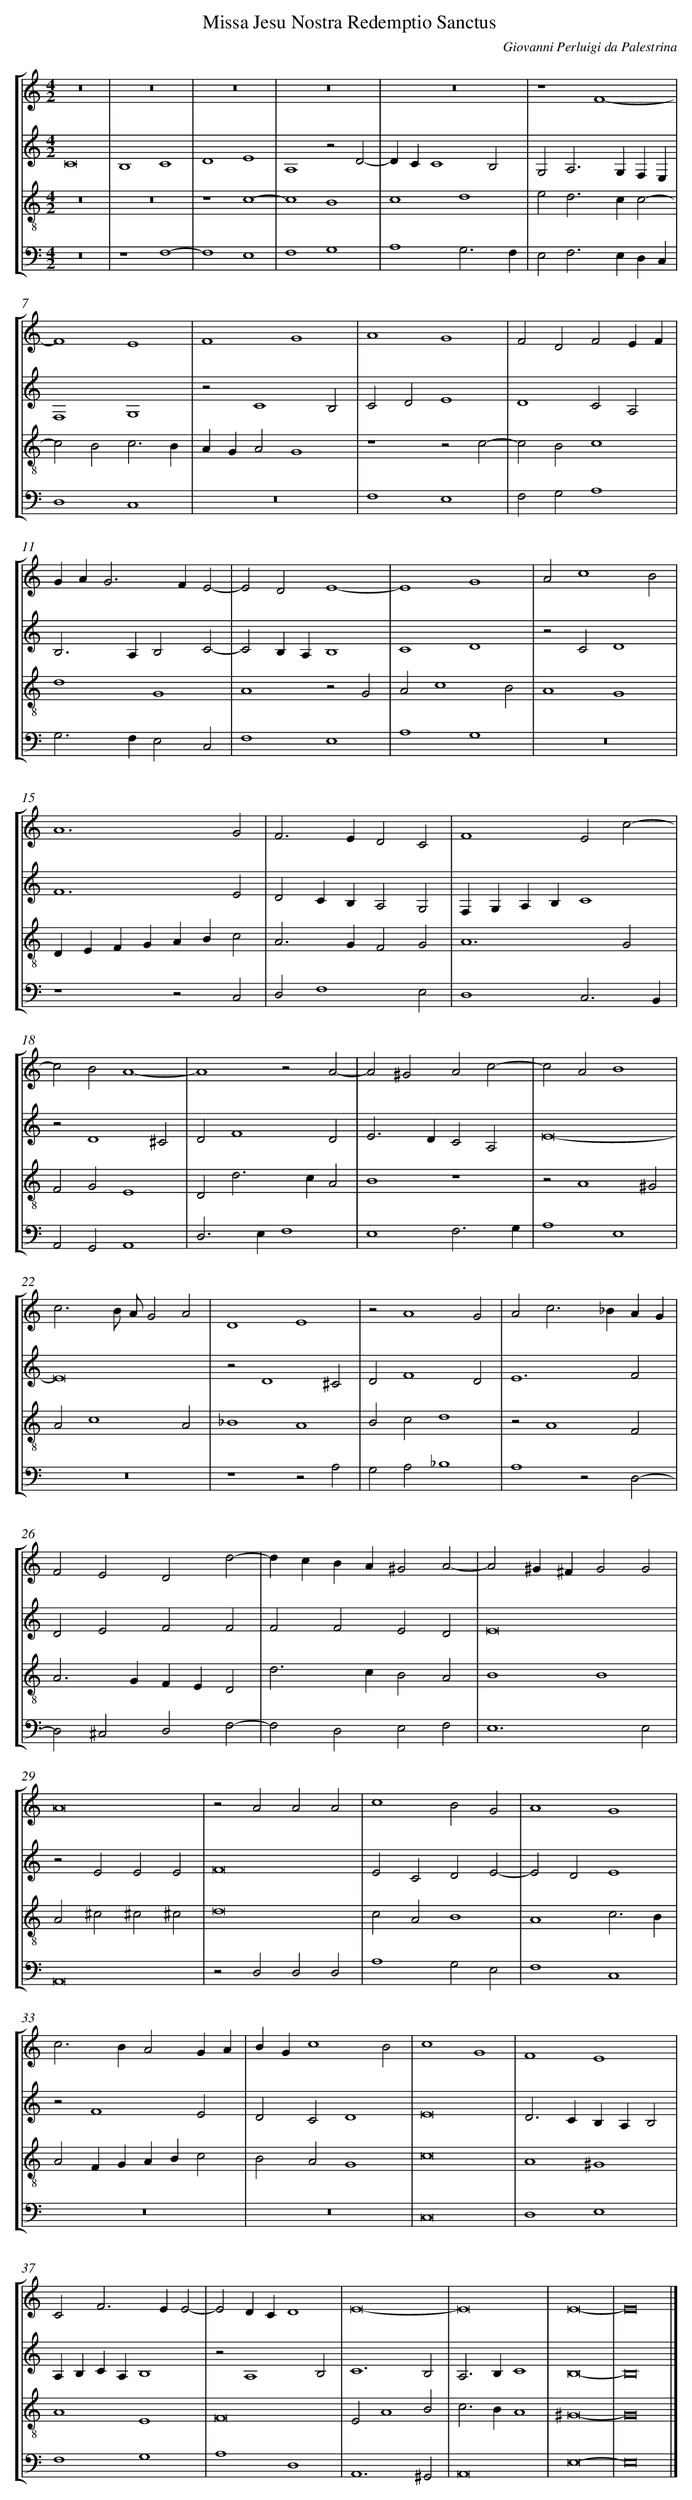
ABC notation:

X:1
T: Missa Jesu Nostra Redemptio Sanctus
C: Giovanni Perluigi da Palestrina
L: 1/4
M: 4/2
%%staves [1 2 3 4]
V: 1 clef=treble
V: 2 clef=treble
V: 3 clef=treble-8
V: 4 clef=bass
K: C
[V:1] z8 |
[V:2] C8 |
[V:3] z8 |
[V:4] z8 |
[V:1] z8 |
[V:2] B,4C4 |
[V:3] z8 |
[V:4] z4F,4- |
[V:1] z8 |
[V:2] D4E4 |
[V:3] z4c4- |
[V:4] F,4E,4 |
[V:1] z8 |
[V:2] A,4z2D2- |
[V:3] c4B4 |
[V:4] F,4G,4 |
[V:1] z8 |
[V:2] DCC4B,2 |
[V:3] c4d4 |
[V:4] A,4G,3F, |
[V:1] z4F4- |
[V:2] G,2A,2>G,2F,E, |
[V:3] e2d2>c2c2- |
[V:4] E,2F,2>E,2D,C, |
[V:1] F4E4 |
[V:2] F,4G,4 |
[V:3] c2B2c3B |
[V:4] D,4C,4 |
[V:1] F4G4 |
[V:2] z2C4B,2 |
[V:3] AGA2G4 |
[V:4] z8 |
[V:1] A4G4 |
[V:2] C2D2E4 |
[V:3] z4z2c2- |
[V:4] F,4E,4 |
[V:1] F2D2F2EF |
[V:2] D4C2A,2 |
[V:3] c2B2c4 |
[V:4] F,2G,2A,4 |
[V:1] GA2<G2FE2- |
[V:2] B,2>A,2B,2C2- |
[V:3] d4G4 |
[V:4] G,2>F,2E,2C,2 |
[V:1] E2D2E4- |
[V:2] C2B,A,B,4 |
[V:3] A4z2G2 |
[V:4] F,4E,4 |
[V:1] E4G4 |
[V:2] C4D4 |
[V:3] A2c4B2 |
[V:4] A,4G,4 |
[V:1] A2c4B2 |
[V:2] z2C2D4 |
[V:3] A4G4 |
[V:4] z8 |
[V:1] A6G2 |
[V:2] F6E2 |
[V:3] DEFGABc2 |
[V:4] z4z2C,2 |
[V:1] F2>E2D2C2 |
[V:2] D2CB,A,2G,2 |
[V:3] A2>G2F2G2 |
[V:4] D,2F,4E,2 |
[V:1] F4E2c2- |
[V:2] F,G,A,B,C4 |
[V:3] A6G2 |
[V:4] D,4C,3B,, |
[V:1] c2B2A4- |
[V:2] z2D4^C2 |
[V:3] F2G2E4 |
[V:4] A,,2G,,2A,,4 |
[V:1] A4z2A2- |
[V:2] D2F4D2 |
[V:3] D2d2>c2A2 |
[V:4] D,2>E,2F,4 |
[V:1] A2^G2A2c2- |
[V:2] E2>D2C2A,2 |
[V:3] B4z4 |
[V:4] E,4F,3G, |
[V:1] c2A2B4 |
[V:2] E8- |
[V:3] z2A4^G2 |
[V:4] A,4E,4 |
[V:1] c3B/ A/G2A2 |
[V:2] E8 |
[V:3] A2c4A2 |
[V:4] z8 |
[V:1] D4E4 |
[V:2] z2D4^C2 |
[V:3] _B4A4 |
[V:4] z4z2A,2 |
[V:1] z2A4G2 |
[V:2] D2F4D2 |
[V:3] B2c2d4 |
[V:4] G,2A,2_B,4 |
[V:1] A2c2>_B2AG |
[V:2] E6F2 |
[V:3] z2A4F2 |
[V:4] A,4z2D,2- |
[V:1] F2E2D2d2- |
[V:2] D2E2F2F2 |
[V:3] A2>G2FED2 |
[V:4] D,2^C,2D,2F,2- |
[V:1] dcBA^G2A2- |
[V:2] F2F2E2D2 |
[V:3] d2>c2B2A2 |
[V:4] F,2D,2E,2F,2 |
[V:1] A2^G^FG2G2 |
[V:2] E8 |
[V:3] B4B4 |
[V:4] E,6E,2 |
[V:1] A8 |
[V:2] z2E2E2E2 |
[V:3] A2^c2^c2^c2 |
[V:4] A,,8 |
[V:1] z2A2A2A2 |
[V:2] F8 |
[V:3] d8 |
[V:4] z2D,2D,2D,2 |
[V:1] c4B2G2 |
[V:2] E2C2D2E2- |
[V:3] c2A2B4 |
[V:4] A,4G,2E,2 |
[V:1] A4G4 |
[V:2] E2D2E4 |
[V:3] A4c3B |
[V:4] F,4C,4 |
[V:1] c2>B2A2GA |
[V:2] z2F4E2 |
[V:3] A2FGABc2 |
[V:4] z8 |
[V:1] BGc4B2 |
[V:2] D2C2D4 |
[V:3] B2A2G4 |
[V:4] z8 |
[V:1] c4G4 |
[V:2] E8 |
[V:3] c8 |
[V:4] C,8 |
[V:1] F4E4 |
[V:2] D2>C2B,A,B,2 |
[V:3] A4^G4 |
[V:4] D,4E,4 |
[V:1] C2F2>E2E2- |
[V:2] A,B,CA,B,4 |
[V:3] A4E4 |
[V:4] F,4G,4 |
[V:1] E2DCD4 |
[V:2] z2A,4B,2 |
[V:3] F8 |
[V:4] A,4D,4 |
[V:1] E8- |
[V:2] C6B,2 |
[V:3] E2A4B2 |
[V:4] A,,6^G,,2 |
[V:1] E8 |
[V:2] A,2>B,2C4 |
[V:3] c2>B2A4 |
[V:4] A,,8 |
[V:1] E8- |
[V:2] B,8- |
[V:3] ^G8- |
[V:4] E,8- |
[V:1] E8 |]
[V:2] B,8 |]
[V:3] G8 |]
[V:4] E,8 |]
